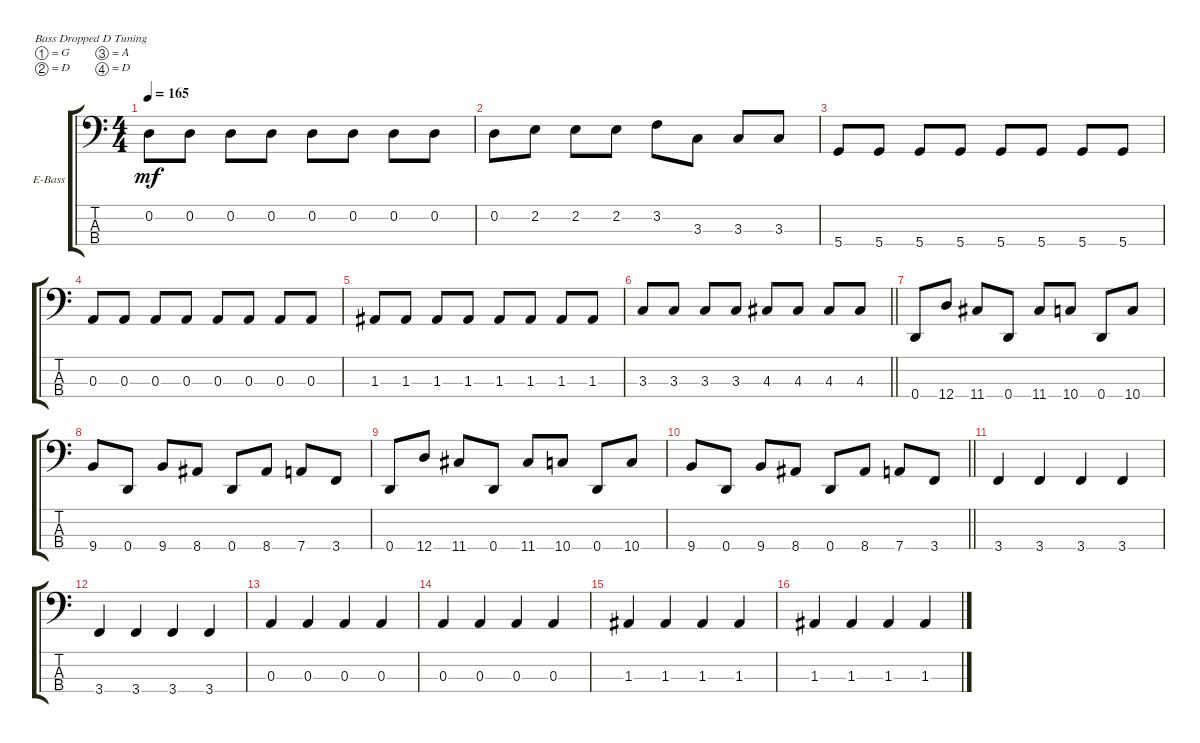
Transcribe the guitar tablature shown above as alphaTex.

\defaultSystemsLayout 4
\bracketExtendMode groupsimilarinstruments
\firstSystemTrackNameOrientation horizontal
\otherSystemsTrackNameOrientation horizontal
\track ("Electric Bass" "E-Bass") {instrument electricbassfinger}
\staff {score tabs}
\tuning (G2 D2 A1 D1)
\ts (4 4)
\tempo 165
\clef f4
\ks c
0.2.8{dy mf} 0.2.8 0.2.8 0.2.8 0.2.8 0.2.8 0.2.8 0.2.8 |
0.2.8 2.2.8 2.2.8 2.2.8 3.2.8 3.3.8 3.3.8 3.3.8 |
5.4.8 5.4.8 5.4.8 5.4.8 5.4.8 5.4.8 5.4.8 5.4.8 |
0.3.8 0.3.8 0.3.8 0.3.8 0.3.8 0.3.8 0.3.8 0.3.8 |
1.3.8 1.3.8 1.3.8 1.3.8 1.3.8 1.3.8 1.3.8 1.3.8 |
\barLineRight lightlight
3.3.8 3.3.8 3.3.8 3.3.8 4.3.8 4.3.8 4.3.8 4.3.8 |
0.4.8 12.4.8 11.4.8 0.4.8 11.4.8 10.4.8 0.4.8 10.4.8 |
9.4.8 0.4.8 9.4.8 8.4.8 0.4.8 8.4.8 7.4.8 3.4.8 |
0.4.8 12.4.8 11.4.8 0.4.8 11.4.8 10.4.8 0.4.8 10.4.8 |
\barLineRight lightlight
9.4.8 0.4.8 9.4.8 8.4.8 0.4.8 8.4.8 7.4.8 3.4.8 |
3.4.4 3.4.4 3.4.4 3.4.4 |
3.4.4 3.4.4 3.4.4 3.4.4 |
0.3.4 0.3.4 0.3.4 0.3.4 |
0.3.4 0.3.4 0.3.4 0.3.4 |
1.3.4 1.3.4 1.3.4 1.3.4 |
1.3.4 1.3.4 1.3.4 1.3.4
